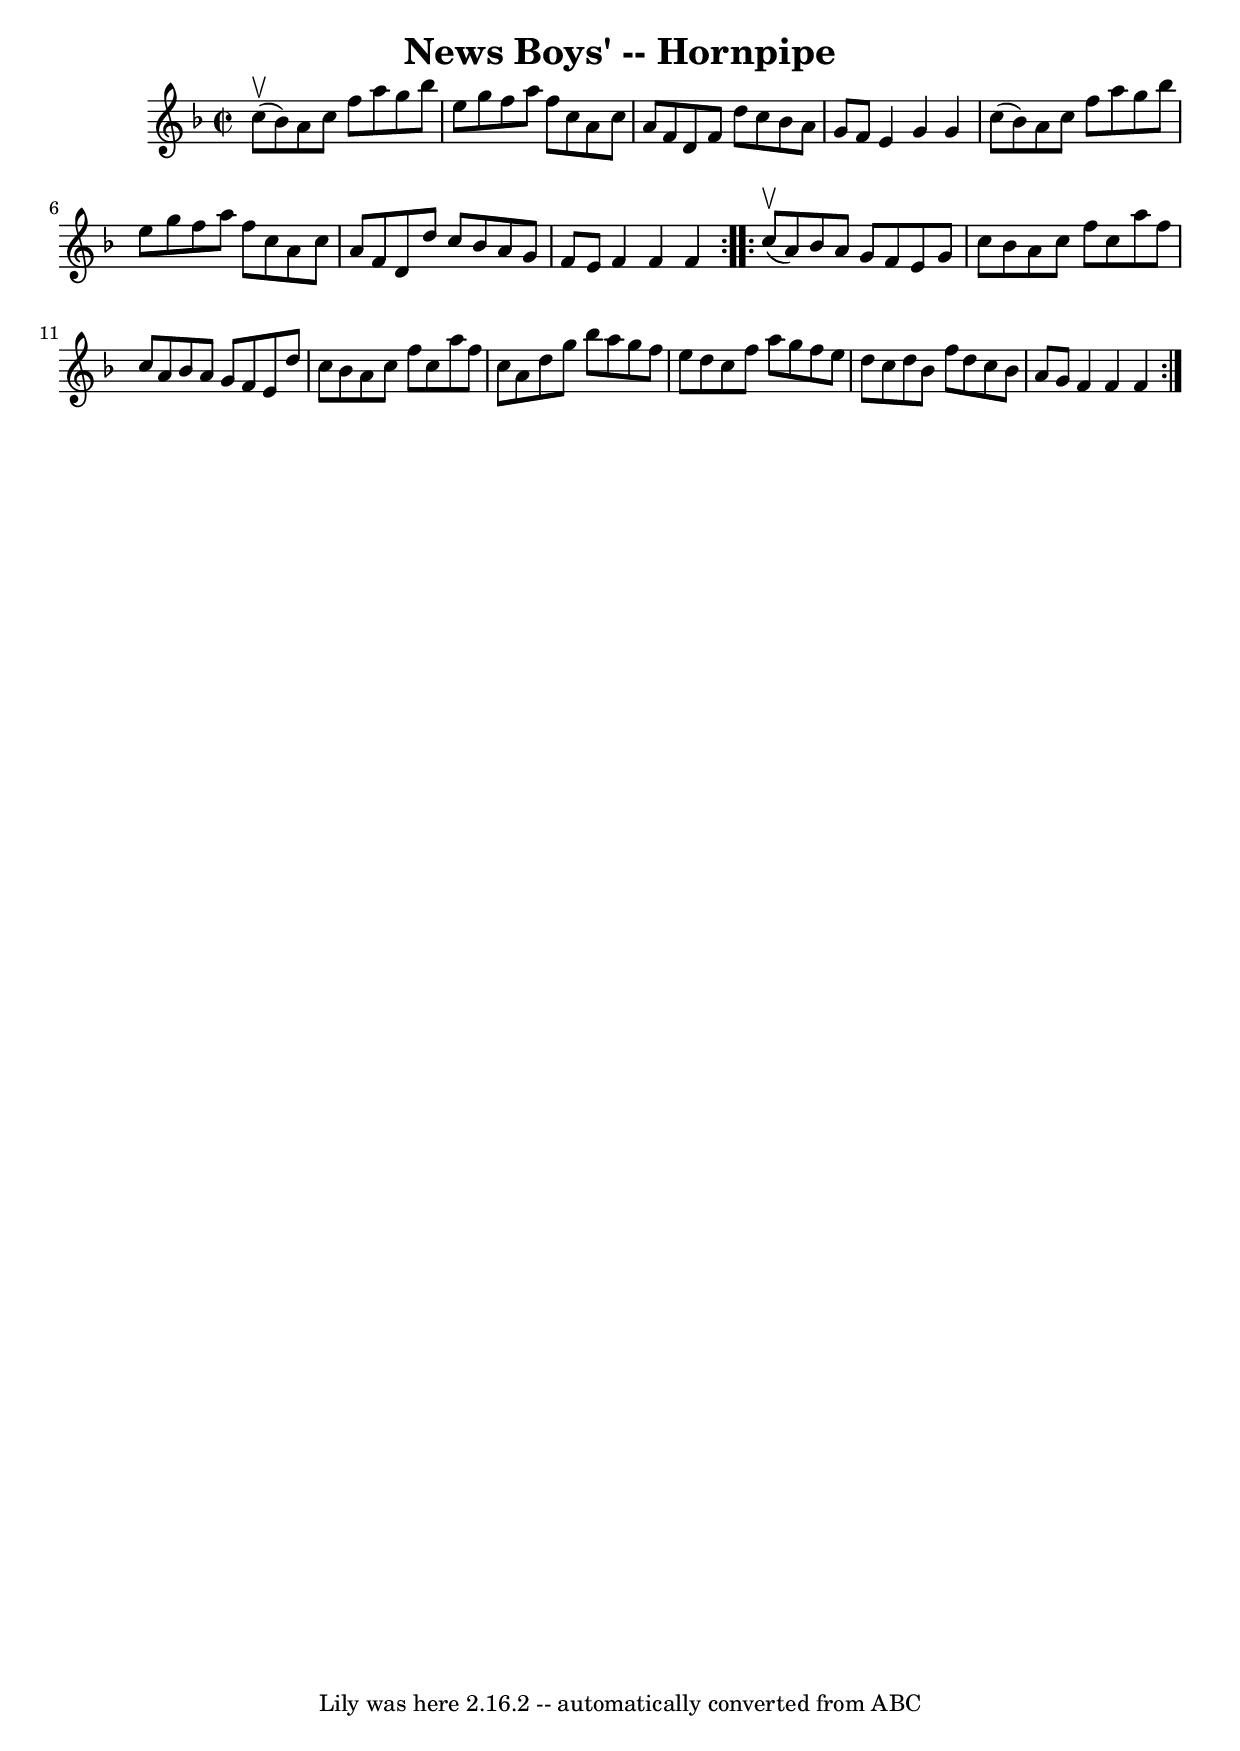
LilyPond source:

\version "2.7.40"
\include "Mammoth.ily"
\header {
	%% book = "Cole's 1000 Fiddle Tunes"
	crossRefNumber = "1"
	footnotes = ""
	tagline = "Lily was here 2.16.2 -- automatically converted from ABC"
	title = "News Boys' -- Hornpipe"
}
voicedefault =  {
\set Score.defaultBarType = "empty"

\repeat volta 2 {
\override Staff.TimeSignature #'style = #'C
 \time 2/2 \key f \major c''8 (^\upbow bes'8) |
 a'8 c''8   
 f''8 a''8 g''8 bes''8 e''8 g''8  |
 f''8 a''8    
f''8 c''8 a'8 c''8 a'8 f'8  |
 d'8 f'8 d''8    
c''8 bes'8 a'8 g'8 f'8  |
 e'4 g'4 g'4 c''8 (
bes'8) |
 a'8 c''8 f''8 a''8 g''8 bes''8 e''8    
g''8  |
 f''8 a''8 f''8 c''8 a'8 c''8 a'8 f'8  
|
 d'8 d''8 c''8 bes'8 a'8 g'8 f'8 e'8  |
   
f'4 f'4 f'4  }     \repeat volta 2 { c''8 (^\upbow a'8) |
 
 bes'8 a'8 g'8 f'8 e'8 g'8 c''8 bes'8  |
 a'8    
c''8 f''8 c''8 a''8 f''8 c''8 a'8  |
 bes'8 a'8    
g'8 f'8 e'8 d''8 c''8 bes'8  |
 a'8 c''8 f''8    
c''8 a''8 f''8 c''8 a'8  |
 d''8 g''8 bes''8    
a''8 g''8 f''8 e''8 d''8  |
 c''8 f''8 a''8 g''8   
 f''8 e''8 d''8 c''8  |
 d''8 bes'8 f''8 d''8 c''8 
 bes'8 a'8 g'8  |
 f'4 f'4 f'4  }   
}

\score{
    <<

	\context Staff="default"
	{
	    \voicedefault 
	}

    >>
	\layout {
	}
	\midi {}
}
